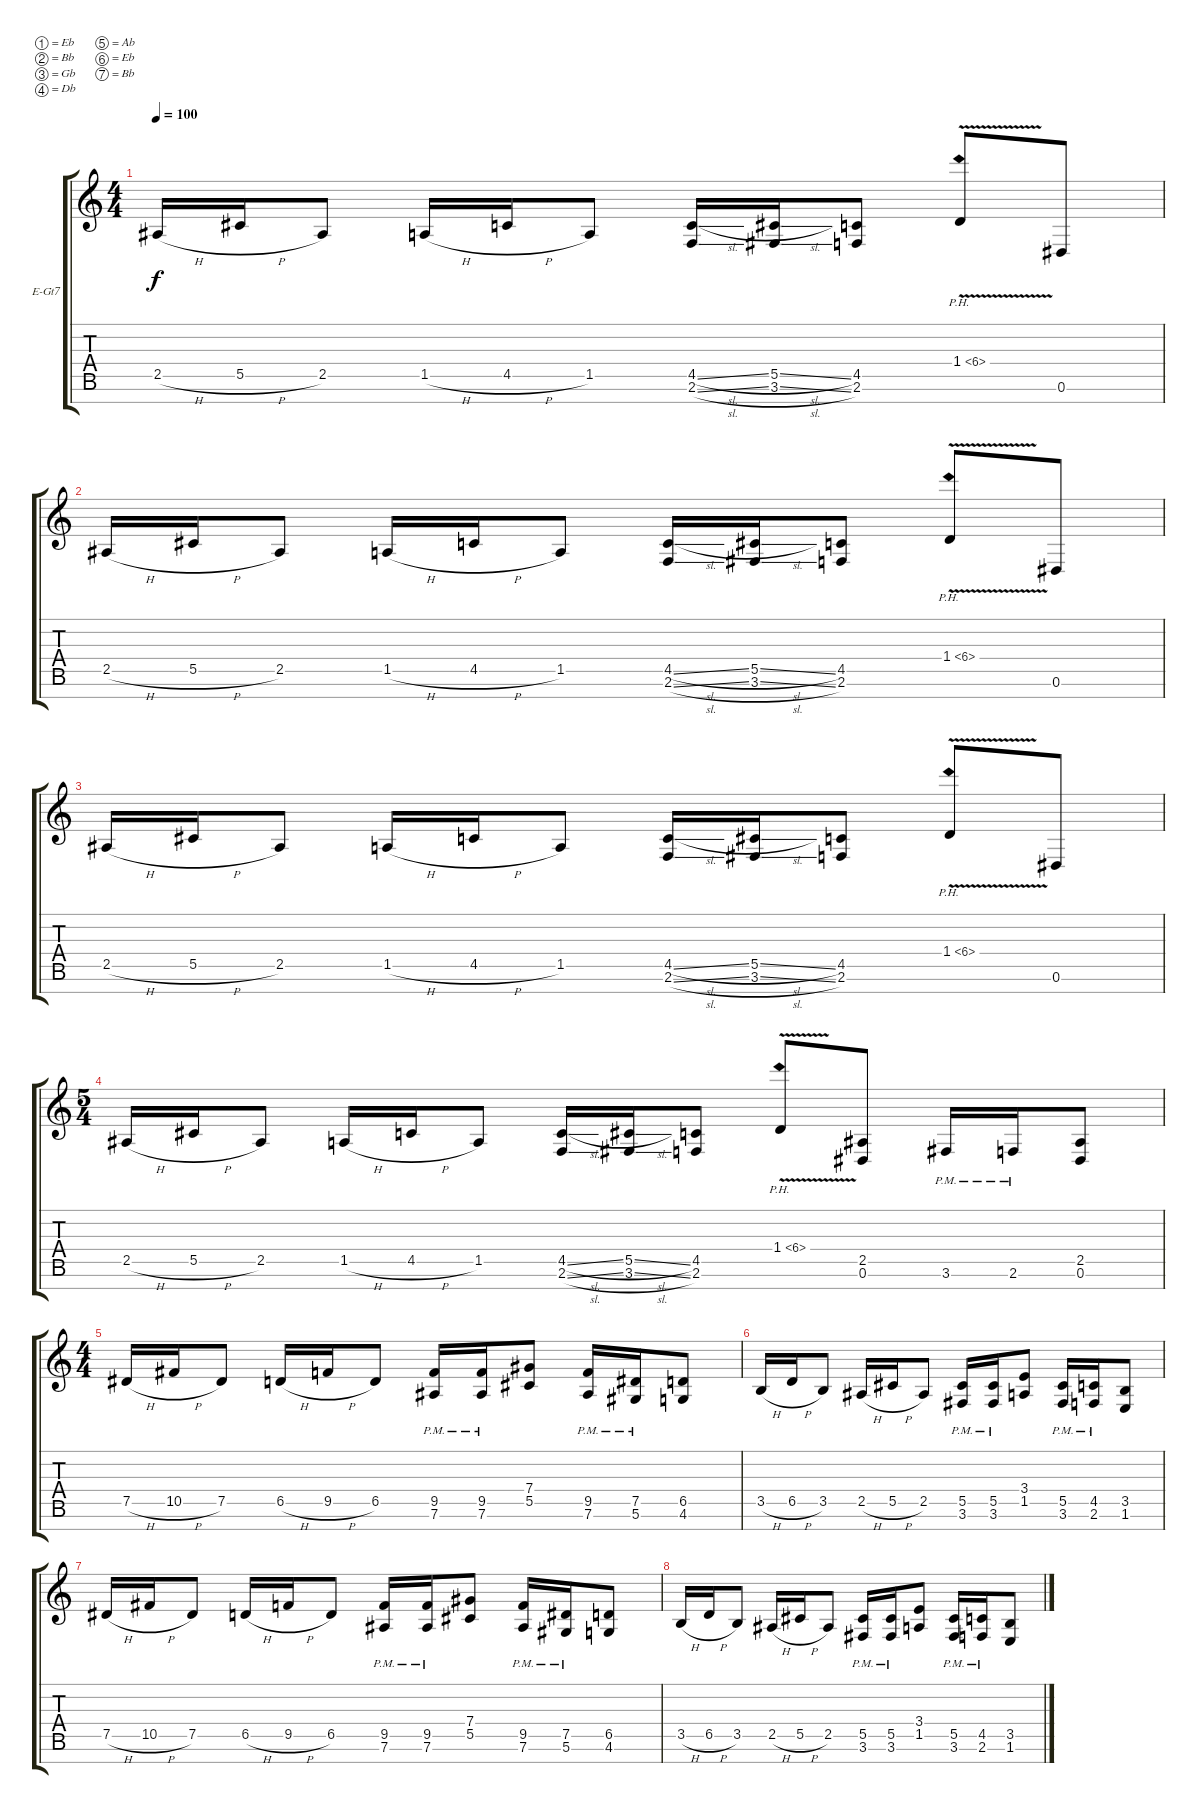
\bracketExtendMode groupsimilarinstruments
\firstSystemTrackNameOrientation horizontal
\otherSystemsTrackNameOrientation horizontal
\track ("Jack Owen" "E-Gt7") {instrument distortionguitar}
\staff {score tabs}
\tuning (Eb4 Bb3 Gb3 Db3 Ab2 Eb2 Bb1)
\ts (4 4)
\tempo 100
\clef g2
\scale
0.333333
\ks c
2.5{h}.16{dy f} 5.5{h}.16 2.5.8 1.5{h}.16 4.5{h}.16 1.5.8 (2.6{sl} 4.5{sl}).16 (3.6{sl} 5.5{sl}).16 (2.6 4.5).8 1.4{ph 5 v}.8 0.6.8 |
\scale
0.333333 2.5{h}.16 5.5{h}.16 2.5.8 1.5{h}.16 4.5{h}.16 1.5.8 (2.6{sl} 4.5{sl}).16 (3.6{sl} 5.5{sl}).16 (2.6 4.5).8 1.4{ph 5 v}.8 0.6.8 |
\scale
0.333333 2.5{h}.16 5.5{h}.16 2.5.8 1.5{h}.16 4.5{h}.16 1.5.8 (2.6{sl} 4.5{sl}).16 (3.6{sl} 5.5{sl}).16 (2.6 4.5).8 1.4{ph 5 v}.8 0.6.8 |
\ts (5 4)
\scale
0.333333 2.5{h}.16 5.5{h}.16 2.5.8 1.5{h}.16 4.5{h}.16 1.5.8 (2.6{sl} 4.5{sl}).16 (3.6{sl} 5.5{sl}).16 (2.6 4.5).8 1.4{ph 5 v}.8 (0.6 2.5).8 3.6{pm}.16 2.6{pm}.16 (0.6 2.5).8 |
\ts (4 4)
\scale
0.333333 7.5{h}.16 10.5{h}.16 7.5.8 6.5{h}.16 9.5{h}.16 6.5.8 (9.5{pm} 7.6{pm}).16 (9.5{pm} 7.6{pm}).16 (7.4 5.5).8 (7.6{pm} 9.5{pm}).16 (5.6{pm} 7.5{pm}).16 (4.6 6.5).8 |
\scale
0.333333 3.5{h}.16 6.5{h}.16 3.5.8 2.5{h}.16 5.5{h}.16 2.5.8 (3.6{pm} 5.5{pm}).16 (3.6{pm} 5.5{pm}).16 (1.5 3.4).8 (3.6{pm} 5.5{pm}).16 (2.6{pm} 4.5{pm}).16 (1.6 3.5).8 |
\scale
0.333333 7.5{h}.16 10.5{h}.16 7.5.8 6.5{h}.16 9.5{h}.16 6.5.8 (9.5{pm} 7.6{pm}).16 (9.5{pm} 7.6{pm}).16 (7.4 5.5).8 (7.6{pm} 9.5{pm}).16 (5.6{pm} 7.5{pm}).16 (4.6 6.5).8 |
\scale
0.333333 3.5{h}.16 6.5{h}.16 3.5.8 2.5{h}.16 5.5{h}.16 2.5.8 (3.6{pm} 5.5{pm}).16 (3.6{pm} 5.5{pm}).16 (1.5 3.4).8 (3.6{pm} 5.5{pm}).16 (2.6{pm} 4.5{pm}).16 (1.6 3.5).8
